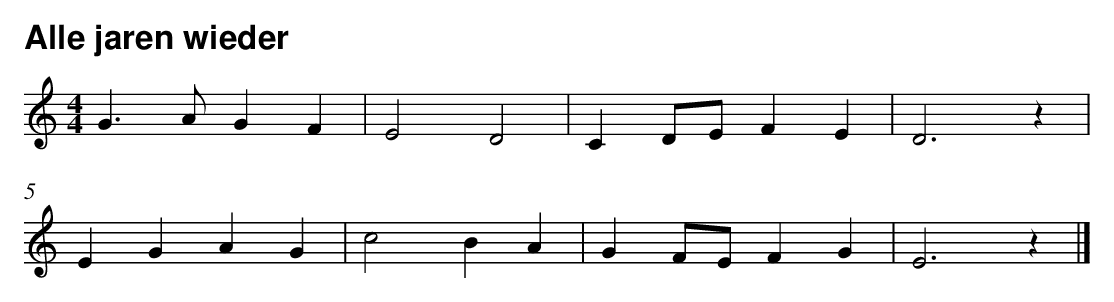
X:1
T:Alle jaren wieder
L:1/4
M:4/4
K:C
G3/2 A/ G F | E2 D2 | C D/E/ F E | D3 z |$
E G A G | c2 B A | G F/E/ F G | E3 z |]
